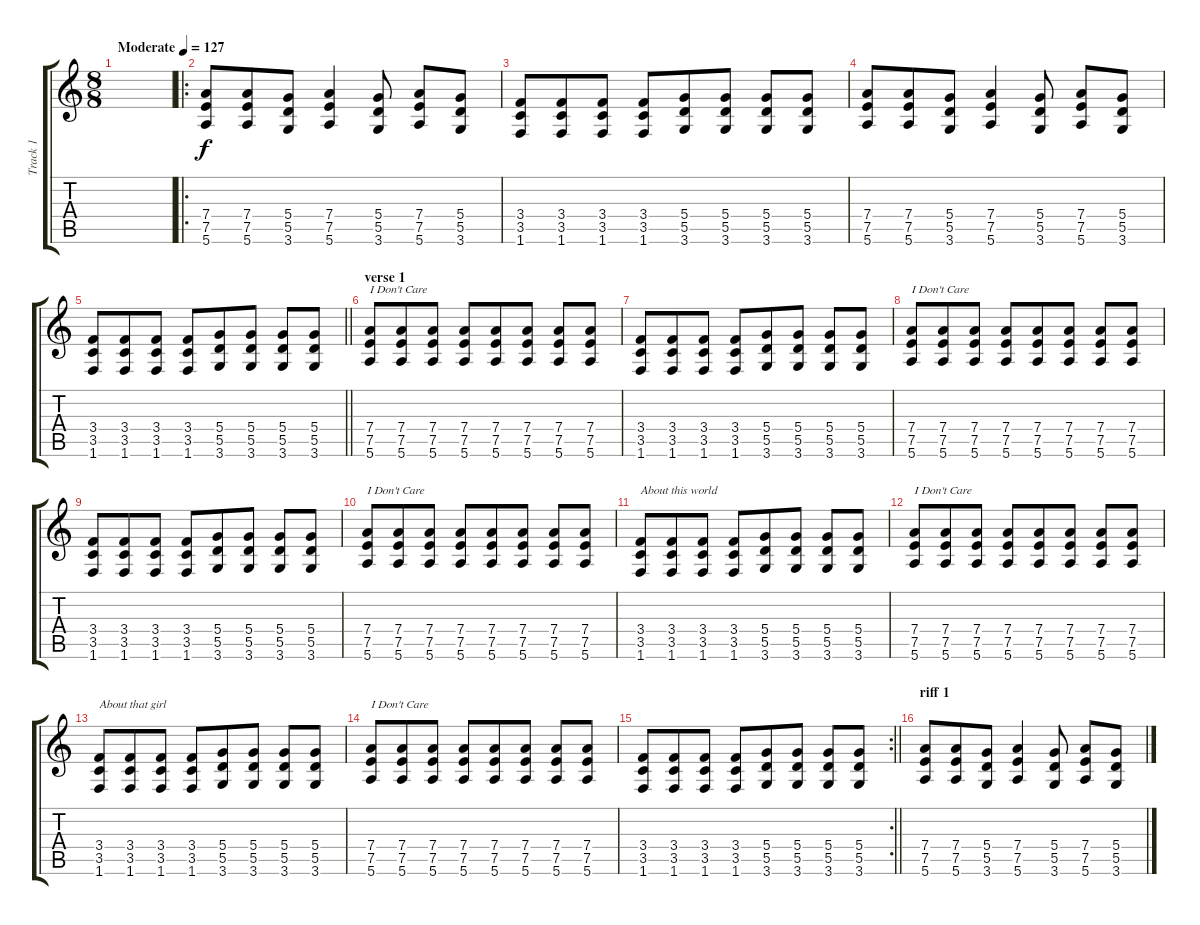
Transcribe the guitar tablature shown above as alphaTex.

\track ("Track 1" "Track 1") {instrument overdrivenguitar}
\staff {score tabs}
\tuning (E4 B3 G3 D3 A2 E2) {hide}
\ts (8 8)
\tempo (127 "Moderate")
\clef g2
\ks c
|
\ro
(7.4 7.5 5.6).8 (7.4 7.5 5.6).8 (5.4 5.5 3.6).8 (7.4 7.5 5.6).4 (5.4 5.5 3.6).8 (7.4 7.5 5.6).8 (5.4 5.5 3.6).8 |
(3.4 3.5 1.6).8 (3.4 3.5 1.6).8 (3.4 3.5 1.6).8 (3.4 3.5 1.6).8 (5.4 5.5 3.6).8 (5.4 5.5 3.6).8 (5.4 5.5 3.6).8 (5.4 5.5 3.6).8 |
(7.4 7.5 5.6).8 (7.4 7.5 5.6).8 (5.4 5.5 3.6).8 (7.4 7.5 5.6).4 (5.4 5.5 3.6).8 (7.4 7.5 5.6).8 (5.4 5.5 3.6).8 |
\barLineRight lightlight
(3.4 3.5 1.6).8 (3.4 3.5 1.6).8 (3.4 3.5 1.6).8 (3.4 3.5 1.6).8 (5.4 5.5 3.6).8 (5.4 5.5 3.6).8 (5.4 5.5 3.6).8 (5.4 5.5 3.6).8 |
\section ("" "verse 1")
(7.4 7.5 5.6).8{txt "I Don't Care"} (7.4 7.5 5.6).8 (7.4 7.5 5.6).8 (7.4 7.5 5.6).8 (7.4 7.5 5.6).8 (7.4 7.5 5.6).8 (7.4 7.5 5.6).8 (7.4 7.5 5.6).8 |
(3.4 3.5 1.6).8 (3.4 3.5 1.6).8 (3.4 3.5 1.6).8 (3.4 3.5 1.6).8 (5.4 5.5 3.6).8 (5.4 5.5 3.6).8 (5.4 5.5 3.6).8 (5.4 5.5 3.6).8 |
(7.4 7.5 5.6).8{txt "I Don't Care"} (7.4 7.5 5.6).8 (7.4 7.5 5.6).8 (7.4 7.5 5.6).8 (7.4 7.5 5.6).8 (7.4 7.5 5.6).8 (7.4 7.5 5.6).8 (7.4 7.5 5.6).8 |
(3.4 3.5 1.6).8 (3.4 3.5 1.6).8 (3.4 3.5 1.6).8 (3.4 3.5 1.6).8 (5.4 5.5 3.6).8 (5.4 5.5 3.6).8 (5.4 5.5 3.6).8 (5.4 5.5 3.6).8 |
(7.4 7.5 5.6).8{txt "I Don't Care"} (7.4 7.5 5.6).8 (7.4 7.5 5.6).8 (7.4 7.5 5.6).8 (7.4 7.5 5.6).8 (7.4 7.5 5.6).8 (7.4 7.5 5.6).8 (7.4 7.5 5.6).8 |
(3.4 3.5 1.6).8{txt "About this world"} (3.4 3.5 1.6).8 (3.4 3.5 1.6).8 (3.4 3.5 1.6).8 (5.4 5.5 3.6).8 (5.4 5.5 3.6).8 (5.4 5.5 3.6).8 (5.4 5.5 3.6).8 |
(7.4 7.5 5.6).8{txt "I Don't Care"} (7.4 7.5 5.6).8 (7.4 7.5 5.6).8 (7.4 7.5 5.6).8 (7.4 7.5 5.6).8 (7.4 7.5 5.6).8 (7.4 7.5 5.6).8 (7.4 7.5 5.6).8 |
(3.4 3.5 1.6).8{txt "About that girl"} (3.4 3.5 1.6).8 (3.4 3.5 1.6).8 (3.4 3.5 1.6).8 (5.4 5.5 3.6).8 (5.4 5.5 3.6).8 (5.4 5.5 3.6).8 (5.4 5.5 3.6).8 |
(7.4 7.5 5.6).8{txt "I Don't Care"} (7.4 7.5 5.6).8 (7.4 7.5 5.6).8 (7.4 7.5 5.6).8 (7.4 7.5 5.6).8 (7.4 7.5 5.6).8 (7.4 7.5 5.6).8 (7.4 7.5 5.6).8 |
\rc 2
\barLineRight lightlight
(3.4 3.5 1.6).8 (3.4 3.5 1.6).8 (3.4 3.5 1.6).8 (3.4 3.5 1.6).8 (5.4 5.5 3.6).8 (5.4 5.5 3.6).8 (5.4 5.5 3.6).8 (5.4 5.5 3.6).8 |
\section ("" "riff 1")
(7.4 7.5 5.6).8 (7.4 7.5 5.6).8 (5.4 5.5 3.6).8 (7.4 7.5 5.6).4 (5.4 5.5 3.6).8 (7.4 7.5 5.6).8 (5.4 5.5 3.6).8
